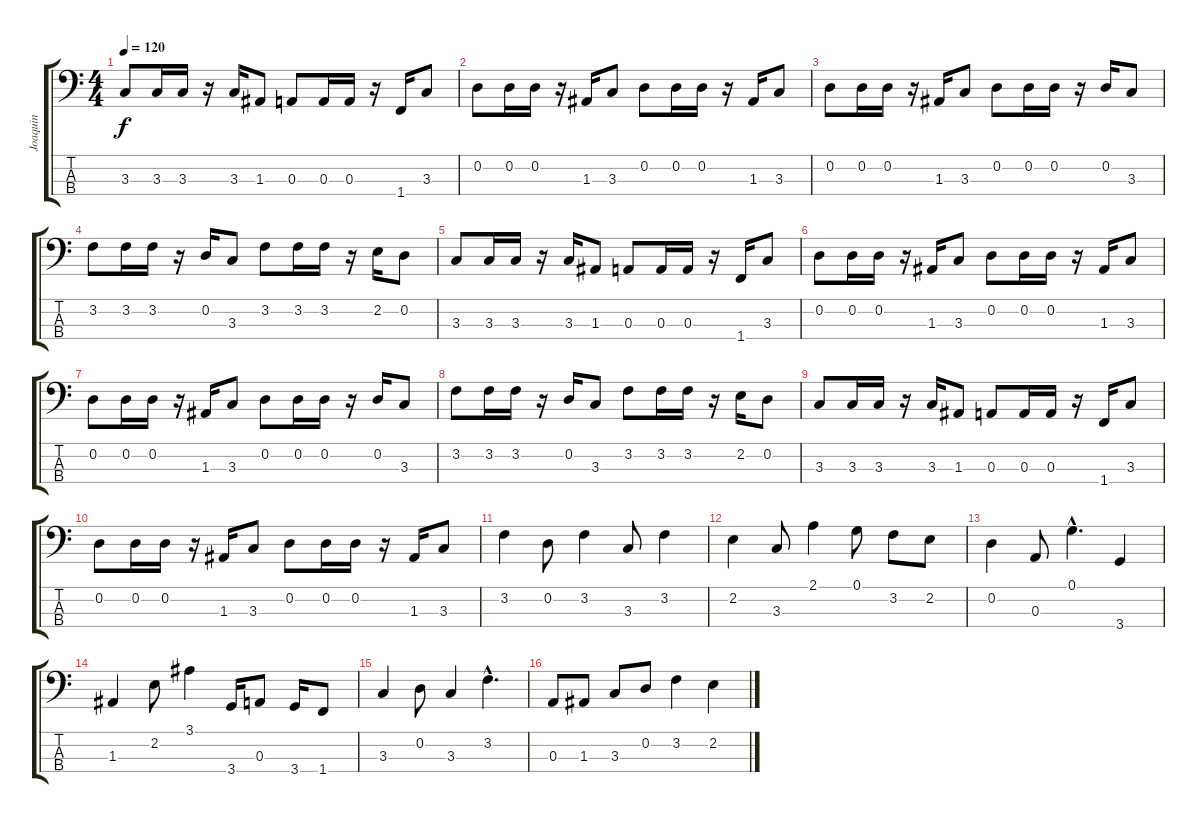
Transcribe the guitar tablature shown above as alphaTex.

\track ("Joaquin" "Joaquin") {instrument electricbassfinger}
\staff {score tabs}
\tuning (G2 D2 A1 E1) {hide}
\ts (4 4)
\tempo 120
\clef f4
\ks c
3.3.8{dy f} 3.3.16 3.3.16 r.16 3.3.16 1.3.8 0.3.8 0.3.16 0.3.16 r.16 1.4.16 3.3.8 |
0.2.8 0.2.16 0.2.16 r.16 1.3.16 3.3.8 0.2.8 0.2.16 0.2.16 r.16 1.3.16 3.3.8 |
0.2.8 0.2.16 0.2.16 r.16 1.3.16 3.3.8 0.2.8 0.2.16 0.2.16 r.16 0.2.16 3.3.8 |
3.2.8 3.2.16 3.2.16 r.16 0.2.16 3.3.8 3.2.8 3.2.16 3.2.16 r.16 2.2.16 0.2.8 |
3.3.8 3.3.16 3.3.16 r.16 3.3.16 1.3.8 0.3.8 0.3.16 0.3.16 r.16 1.4.16 3.3.8 |
0.2.8 0.2.16 0.2.16 r.16 1.3.16 3.3.8 0.2.8 0.2.16 0.2.16 r.16 1.3.16 3.3.8 |
0.2.8 0.2.16 0.2.16 r.16 1.3.16 3.3.8 0.2.8 0.2.16 0.2.16 r.16 0.2.16 3.3.8 |
3.2.8 3.2.16 3.2.16 r.16 0.2.16 3.3.8 3.2.8 3.2.16 3.2.16 r.16 2.2.16 0.2.8 |
3.3.8 3.3.16 3.3.16 r.16 3.3.16 1.3.8 0.3.8 0.3.16 0.3.16 r.16 1.4.16 3.3.8 |
0.2.8 0.2.16 0.2.16 r.16 1.3.16 3.3.8 0.2.8 0.2.16 0.2.16 r.16 1.3.16 3.3.8 |
3.2.4 0.2.8 3.2.4 3.3.8 3.2.4 |
2.2.4 3.3.8 2.1.4 0.1.8 3.2.8 2.2.8 |
0.2.4 0.3.8 0.1{hac}.4{d} 3.4.4 |
1.3.4 2.2.8 3.1.4 3.4.16 0.3.8 3.4.16 1.4.8 |
3.3.4 0.2.8 3.3.4 3.2{hac}.4{d} |
0.3.8 1.3.8 3.3.8 0.2.8 3.2.4 2.2.4
